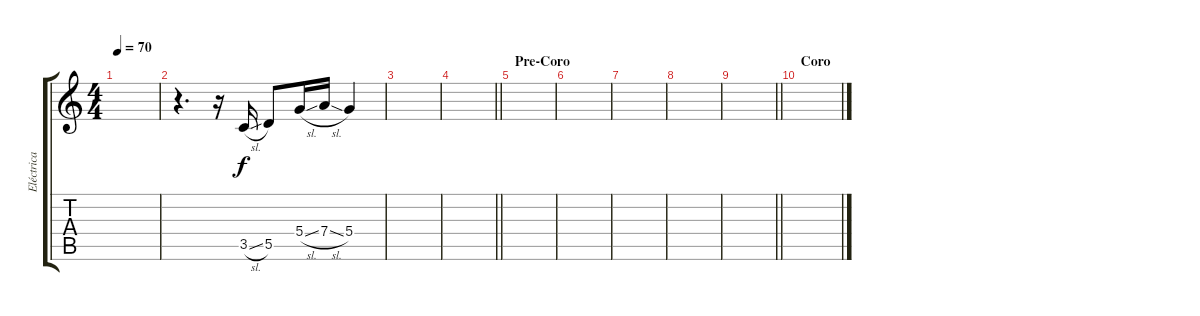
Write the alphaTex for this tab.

\track ("Eléctrica" "Eléctrica") {instrument electricguitarjazz}
\staff {score tabs}
\tuning (E4 B3 G3 D3 A2 E2) {hide}
\ts (4 4)
\tempo 70
\clef g2
\ks c
|
r.4{d} r.16 3.5{sl}.16 5.5.8 5.4{sl}.16 7.4{sl}.16 5.4.4 |
|
\barLineRight lightlight
|
\section ("" "Pre-Coro")
|
|
|
|
\barLineRight lightlight
|
\section ("" "Coro")
